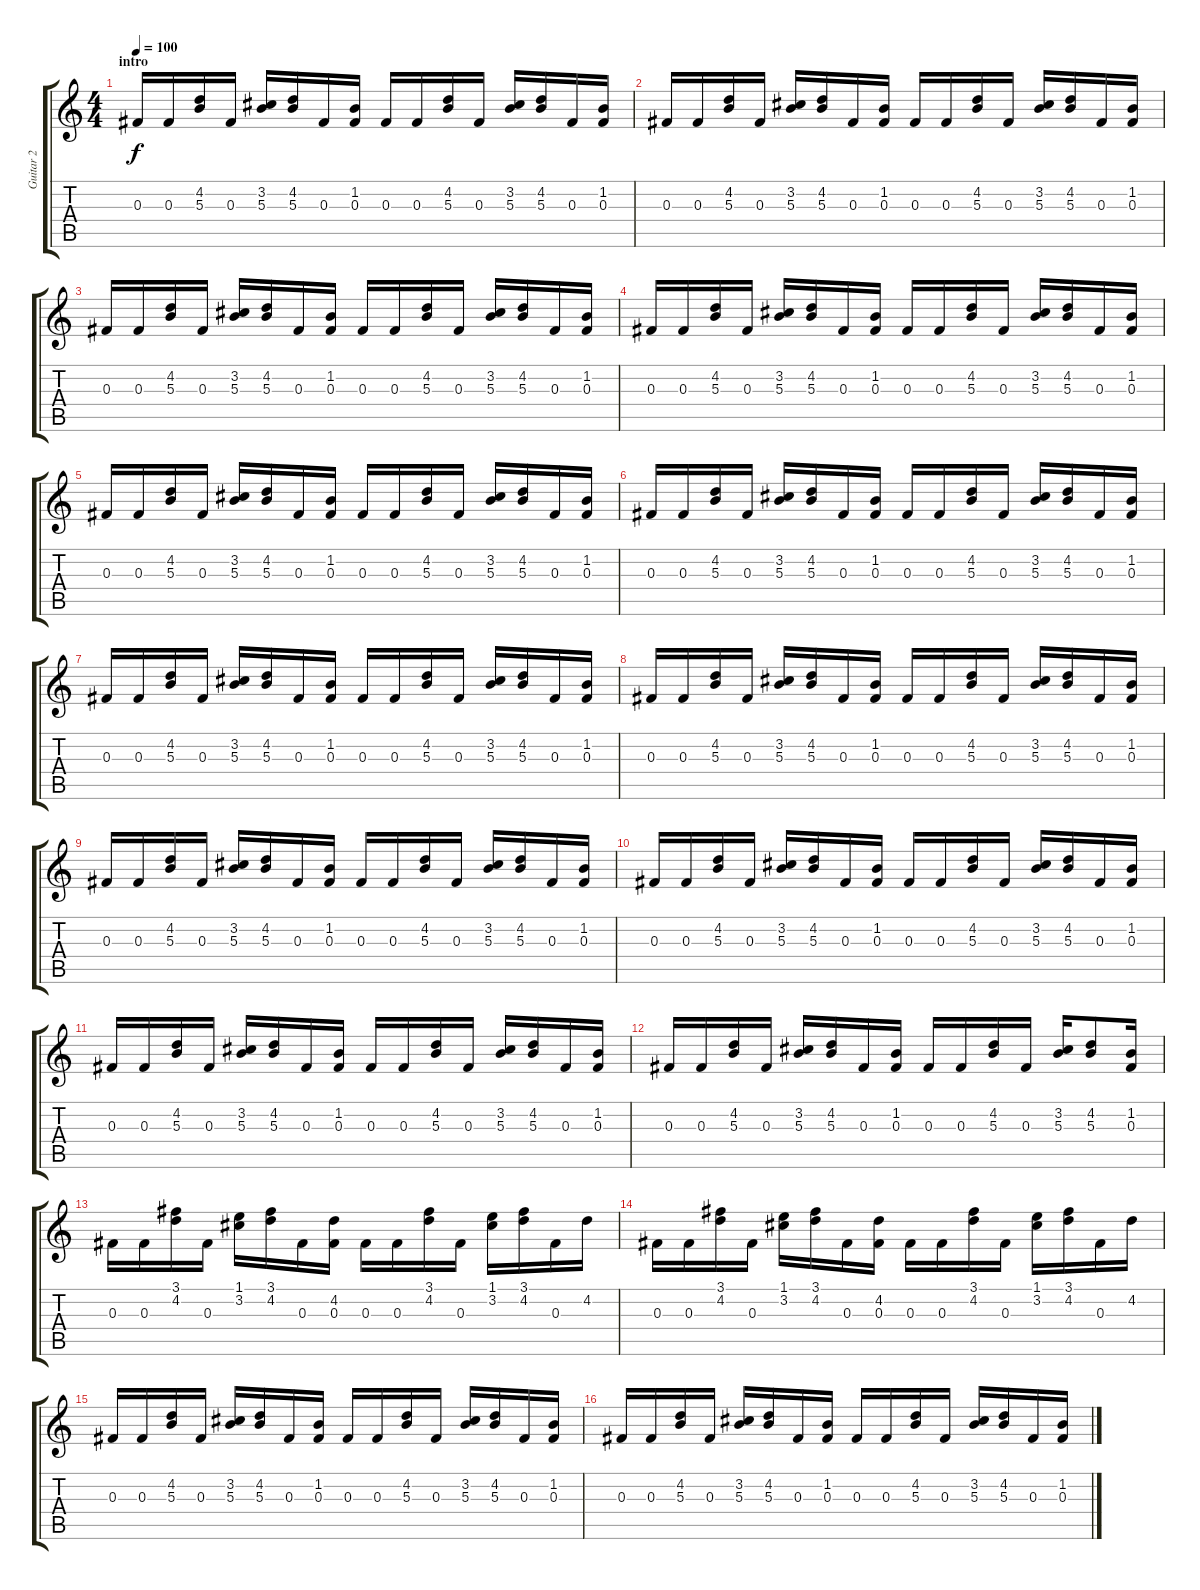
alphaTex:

\track ("Guitar 2" "Guitar 2") {instrument distortionguitar}
\staff {score tabs}
\tuning (Eb4 Bb3 Gb3 Db3 Ab2 Eb2) {hide}
\ts (4 4)
\section ("" "intro")
\tempo 100
\clef g2
\ks c
0.3.16{dy f instrument distortionguitar} 0.3.16 (4.2 5.3).16 0.3.16 (3.2 5.3).16 (4.2 5.3).16 0.3.16 (1.2 0.3).16 0.3.16 0.3.16 (4.2 5.3).16 0.3.16 (3.2 5.3).16 (4.2 5.3).16 0.3.16 (1.2 0.3).16 |
0.3.16 0.3.16 (4.2 5.3).16 0.3.16 (3.2 5.3).16 (4.2 5.3).16 0.3.16 (1.2 0.3).16 0.3.16 0.3.16 (4.2 5.3).16 0.3.16 (3.2 5.3).16 (4.2 5.3).16 0.3.16 (1.2 0.3).16 |
0.3.16 0.3.16 (4.2 5.3).16 0.3.16 (3.2 5.3).16 (4.2 5.3).16 0.3.16 (1.2 0.3).16 0.3.16 0.3.16 (4.2 5.3).16 0.3.16 (3.2 5.3).16 (4.2 5.3).16 0.3.16 (1.2 0.3).16 |
0.3.16 0.3.16 (4.2 5.3).16 0.3.16 (3.2 5.3).16 (4.2 5.3).16 0.3.16 (1.2 0.3).16 0.3.16 0.3.16 (4.2 5.3).16 0.3.16 (3.2 5.3).16 (4.2 5.3).16 0.3.16 (1.2 0.3).16 |
0.3.16 0.3.16 (4.2 5.3).16 0.3.16 (3.2 5.3).16 (4.2 5.3).16 0.3.16 (1.2 0.3).16 0.3.16 0.3.16 (4.2 5.3).16 0.3.16 (3.2 5.3).16 (4.2 5.3).16 0.3.16 (1.2 0.3).16 |
0.3.16 0.3.16 (4.2 5.3).16 0.3.16 (3.2 5.3).16 (4.2 5.3).16 0.3.16 (1.2 0.3).16 0.3.16 0.3.16 (4.2 5.3).16 0.3.16 (3.2 5.3).16 (4.2 5.3).16 0.3.16 (1.2 0.3).16 |
0.3.16 0.3.16 (4.2 5.3).16 0.3.16 (3.2 5.3).16 (4.2 5.3).16 0.3.16 (1.2 0.3).16 0.3.16 0.3.16 (4.2 5.3).16 0.3.16 (3.2 5.3).16 (4.2 5.3).16 0.3.16 (1.2 0.3).16 |
0.3.16 0.3.16 (4.2 5.3).16 0.3.16 (3.2 5.3).16 (4.2 5.3).16 0.3.16 (1.2 0.3).16 0.3.16 0.3.16 (4.2 5.3).16 0.3.16 (3.2 5.3).16 (4.2 5.3).16 0.3.16 (1.2 0.3).16 |
0.3.16 0.3.16 (4.2 5.3).16 0.3.16 (3.2 5.3).16 (4.2 5.3).16 0.3.16 (1.2 0.3).16 0.3.16 0.3.16 (4.2 5.3).16 0.3.16 (3.2 5.3).16 (4.2 5.3).16 0.3.16 (1.2 0.3).16 |
0.3.16 0.3.16 (4.2 5.3).16 0.3.16 (3.2 5.3).16 (4.2 5.3).16 0.3.16 (1.2 0.3).16 0.3.16 0.3.16 (4.2 5.3).16 0.3.16 (3.2 5.3).16 (4.2 5.3).16 0.3.16 (1.2 0.3).16 |
0.3.16 0.3.16 (4.2 5.3).16 0.3.16 (3.2 5.3).16 (4.2 5.3).16 0.3.16 (1.2 0.3).16 0.3.16 0.3.16 (4.2 5.3).16 0.3.16 (3.2 5.3).16 (4.2 5.3).16 0.3.16 (1.2 0.3).16 |
0.3.16 0.3.16 (4.2 5.3).16 0.3.16 (3.2 5.3).16 (4.2 5.3).16 0.3.16 (1.2 0.3).16 0.3.16 0.3.16 (4.2 5.3).16 0.3.16 (3.2 5.3).16 (4.2 5.3).8 (1.2 0.3).16 |
0.3.16 0.3.16 (3.1 4.2).16 0.3.16 (1.1 3.2).16 (3.1 4.2).16 0.3.16 (4.2 0.3).16 0.3.16 0.3.16 (3.1 4.2).16 0.3.16 (1.1 3.2).16 (3.1 4.2).16 0.3.16 4.2.16 |
0.3.16 0.3.16 (3.1 4.2).16 0.3.16 (1.1 3.2).16 (3.1 4.2).16 0.3.16 (4.2 0.3).16 0.3.16 0.3.16 (3.1 4.2).16 0.3.16 (1.1 3.2).16 (3.1 4.2).16 0.3.16 4.2.16 |
0.3.16 0.3.16 (4.2 5.3).16 0.3.16 (3.2 5.3).16 (4.2 5.3).16 0.3.16 (1.2 0.3).16 0.3.16 0.3.16 (4.2 5.3).16 0.3.16 (3.2 5.3).16 (4.2 5.3).16 0.3.16 (1.2 0.3).16 |
0.3.16 0.3.16 (4.2 5.3).16 0.3.16 (3.2 5.3).16 (4.2 5.3).16 0.3.16 (1.2 0.3).16 0.3.16 0.3.16 (4.2 5.3).16 0.3.16 (3.2 5.3).16 (4.2 5.3).16 0.3.16 (1.2 0.3).16
